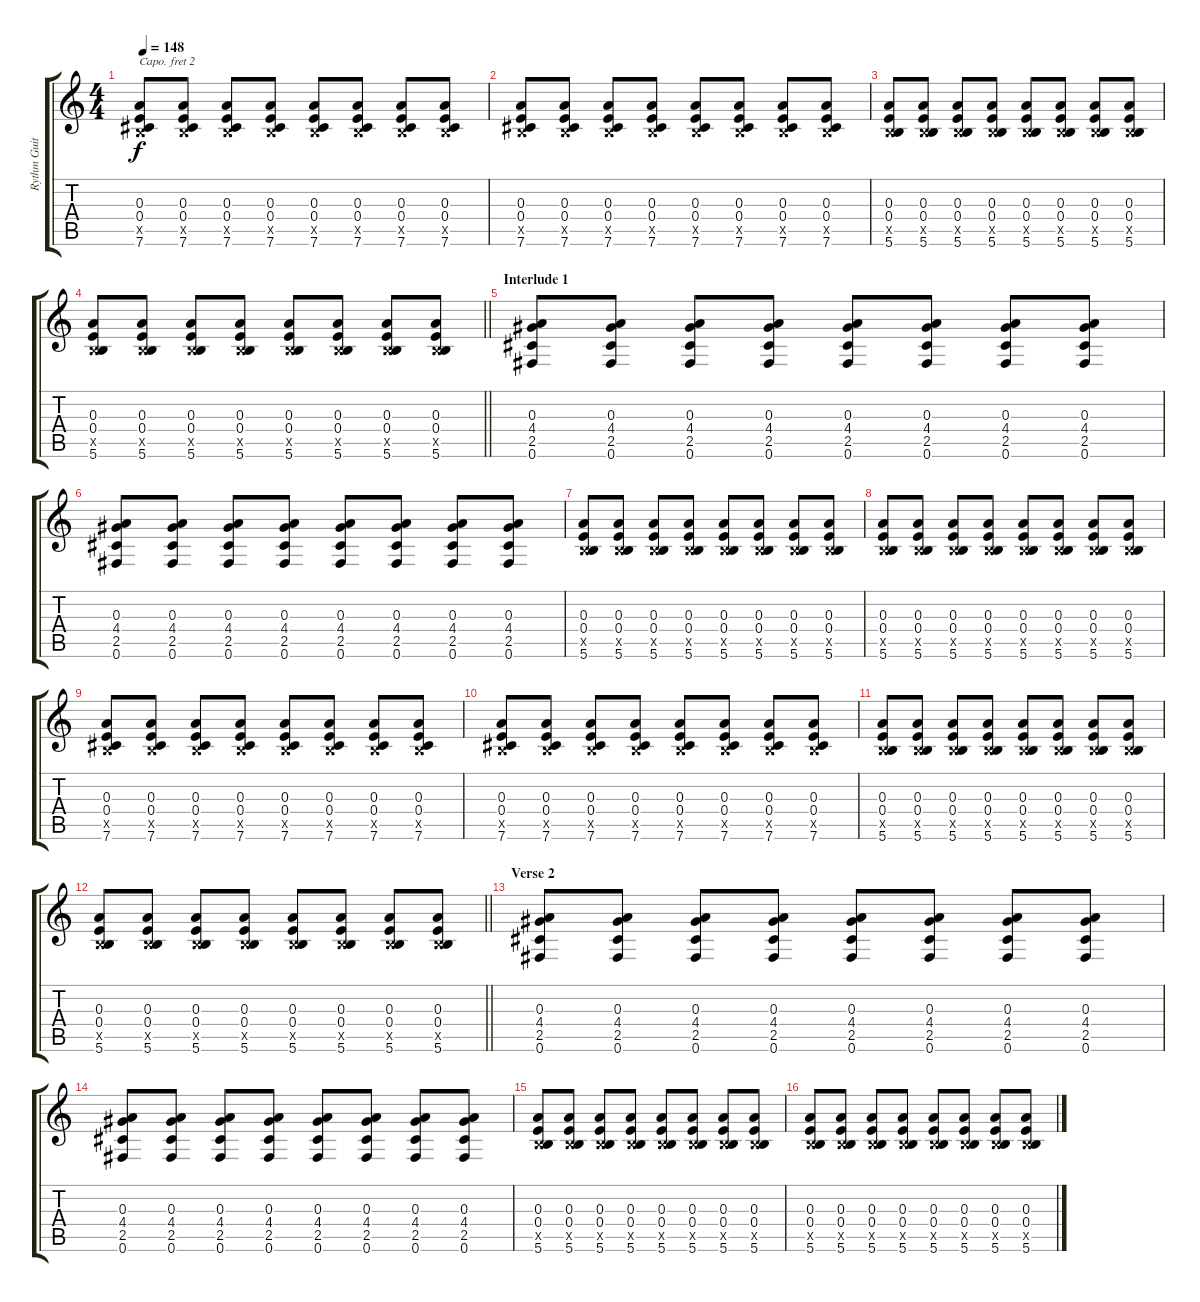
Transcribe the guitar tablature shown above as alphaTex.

\track ("Rythm Guitar (Tom Smith)" "Rythm Guit") {instrument electricguitarclean}
\staff {score tabs}
\capo 2
\tuning (E4 B3 G3 D3 A2 E2) {hide}
\ts (4 4)
\tempo 148
\clef g2
\ks c
(0.3 0.4 0.5{x} 7.6).8{dy f} (0.3 0.4 0.5{x} 7.6).8 (0.3 0.4 0.5{x} 7.6).8 (0.3 0.4 0.5{x} 7.6).8 (0.3 0.4 0.5{x} 7.6).8 (0.3 0.4 0.5{x} 7.6).8 (0.3 0.4 0.5{x} 7.6).8 (0.3 0.4 0.5{x} 7.6).8 |
(0.3 0.4 0.5{x} 7.6).8 (0.3 0.4 0.5{x} 7.6).8 (0.3 0.4 0.5{x} 7.6).8 (0.3 0.4 0.5{x} 7.6).8 (0.3 0.4 0.5{x} 7.6).8 (0.3 0.4 0.5{x} 7.6).8 (0.3 0.4 0.5{x} 7.6).8 (0.3 0.4 0.5{x} 7.6).8 |
(0.3 0.4 0.5{x} 5.6).8 (0.3 0.4 0.5{x} 5.6).8 (0.3 0.4 0.5{x} 5.6).8 (0.3 0.4 0.5{x} 5.6).8 (0.3 0.4 0.5{x} 5.6).8 (0.3 0.4 0.5{x} 5.6).8 (0.3 0.4 0.5{x} 5.6).8 (0.3 0.4 0.5{x} 5.6).8 |
\barLineRight lightlight
(0.3 0.4 0.5{x} 5.6).8 (0.3 0.4 0.5{x} 5.6).8 (0.3 0.4 0.5{x} 5.6).8 (0.3 0.4 0.5{x} 5.6).8 (0.3 0.4 0.5{x} 5.6).8 (0.3 0.4 0.5{x} 5.6).8 (0.3 0.4 0.5{x} 5.6).8 (0.3 0.4 0.5{x} 5.6).8 |
\section ("" "Interlude 1")
(0.3 4.4 2.5 0.6).8 (0.3 4.4 2.5 0.6).8 (0.3 4.4 2.5 0.6).8 (0.3 4.4 2.5 0.6).8 (0.3 4.4 2.5 0.6).8 (0.3 4.4 2.5 0.6).8 (0.3 4.4 2.5 0.6).8 (0.3 4.4 2.5 0.6).8 |
(0.3 4.4 2.5 0.6).8 (0.3 4.4 2.5 0.6).8 (0.3 4.4 2.5 0.6).8 (0.3 4.4 2.5 0.6).8 (0.3 4.4 2.5 0.6).8 (0.3 4.4 2.5 0.6).8 (0.3 4.4 2.5 0.6).8 (0.3 4.4 2.5 0.6).8 |
(0.3 0.4 0.5{x} 5.6).8 (0.3 0.4 0.5{x} 5.6).8 (0.3 0.4 0.5{x} 5.6).8 (0.3 0.4 0.5{x} 5.6).8 (0.3 0.4 0.5{x} 5.6).8 (0.3 0.4 0.5{x} 5.6).8 (0.3 0.4 0.5{x} 5.6).8 (0.3 0.4 0.5{x} 5.6).8 |
(0.3 0.4 0.5{x} 5.6).8 (0.3 0.4 0.5{x} 5.6).8 (0.3 0.4 0.5{x} 5.6).8 (0.3 0.4 0.5{x} 5.6).8 (0.3 0.4 0.5{x} 5.6).8 (0.3 0.4 0.5{x} 5.6).8 (0.3 0.4 0.5{x} 5.6).8 (0.3 0.4 0.5{x} 5.6).8 |
(0.3 0.4 0.5{x} 7.6).8 (0.3 0.4 0.5{x} 7.6).8 (0.3 0.4 0.5{x} 7.6).8 (0.3 0.4 0.5{x} 7.6).8 (0.3 0.4 0.5{x} 7.6).8 (0.3 0.4 0.5{x} 7.6).8 (0.3 0.4 0.5{x} 7.6).8 (0.3 0.4 0.5{x} 7.6).8 |
(0.3 0.4 0.5{x} 7.6).8 (0.3 0.4 0.5{x} 7.6).8 (0.3 0.4 0.5{x} 7.6).8 (0.3 0.4 0.5{x} 7.6).8 (0.3 0.4 0.5{x} 7.6).8 (0.3 0.4 0.5{x} 7.6).8 (0.3 0.4 0.5{x} 7.6).8 (0.3 0.4 0.5{x} 7.6).8 |
(0.3 0.4 0.5{x} 5.6).8 (0.3 0.4 0.5{x} 5.6).8 (0.3 0.4 0.5{x} 5.6).8 (0.3 0.4 0.5{x} 5.6).8 (0.3 0.4 0.5{x} 5.6).8 (0.3 0.4 0.5{x} 5.6).8 (0.3 0.4 0.5{x} 5.6).8 (0.3 0.4 0.5{x} 5.6).8 |
\barLineRight lightlight
(0.3 0.4 0.5{x} 5.6).8 (0.3 0.4 0.5{x} 5.6).8 (0.3 0.4 0.5{x} 5.6).8 (0.3 0.4 0.5{x} 5.6).8 (0.3 0.4 0.5{x} 5.6).8 (0.3 0.4 0.5{x} 5.6).8 (0.3 0.4 0.5{x} 5.6).8 (0.3 0.4 0.5{x} 5.6).8 |
\section ("" "Verse 2")
(0.3 4.4 2.5 0.6).8 (0.3 4.4 2.5 0.6).8 (0.3 4.4 2.5 0.6).8 (0.3 4.4 2.5 0.6).8 (0.3 4.4 2.5 0.6).8 (0.3 4.4 2.5 0.6).8 (0.3 4.4 2.5 0.6).8 (0.3 4.4 2.5 0.6).8 |
(0.3 4.4 2.5 0.6).8 (0.3 4.4 2.5 0.6).8 (0.3 4.4 2.5 0.6).8 (0.3 4.4 2.5 0.6).8 (0.3 4.4 2.5 0.6).8 (0.3 4.4 2.5 0.6).8 (0.3 4.4 2.5 0.6).8 (0.3 4.4 2.5 0.6).8 |
(0.3 0.4 0.5{x} 5.6).8 (0.3 0.4 0.5{x} 5.6).8 (0.3 0.4 0.5{x} 5.6).8 (0.3 0.4 0.5{x} 5.6).8 (0.3 0.4 0.5{x} 5.6).8 (0.3 0.4 0.5{x} 5.6).8 (0.3 0.4 0.5{x} 5.6).8 (0.3 0.4 0.5{x} 5.6).8 |
(0.3 0.4 0.5{x} 5.6).8 (0.3 0.4 0.5{x} 5.6).8 (0.3 0.4 0.5{x} 5.6).8 (0.3 0.4 0.5{x} 5.6).8 (0.3 0.4 0.5{x} 5.6).8 (0.3 0.4 0.5{x} 5.6).8 (0.3 0.4 0.5{x} 5.6).8 (0.3 0.4 0.5{x} 5.6).8
